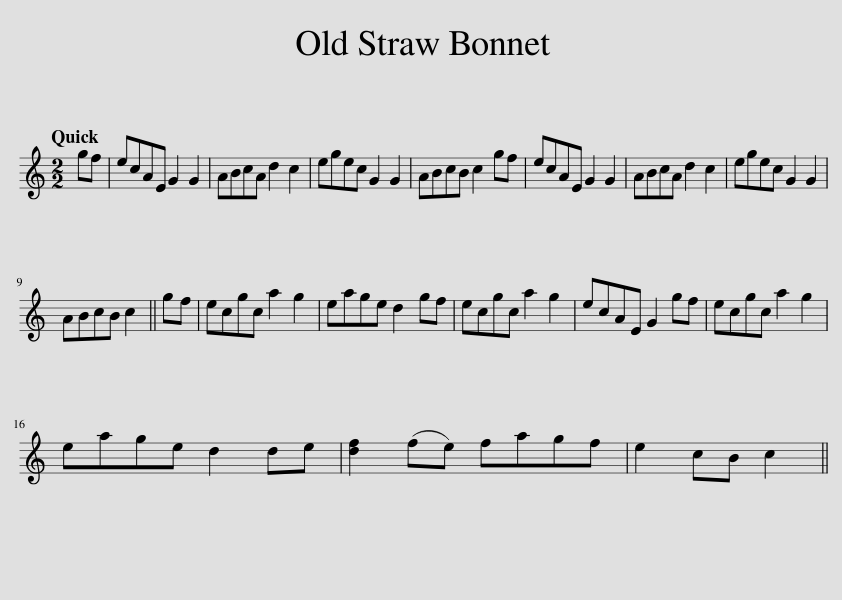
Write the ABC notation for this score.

X:1
L:1/8
Q:1/4=120
M:2/2
I:linebreak $
K:C
V:1 treble
V:1
 gf | ecAE G2 G2 | ABcA d2 c2 | egec G2 G2 | ABcB c2 gf | %5
 ecAE G2 G2 | ABcA d2 c2 | egec G2 G2 |$ ABcB c2 || gf | %10
 ecgc a2 g2 | eage d2 gf | ecgc a2 g2 | ecAE G2 gf | ecgc a2 g2 |$ %15
 eage d2 de | [df]2 (fe) fagf | e2 cB c2 || %18
